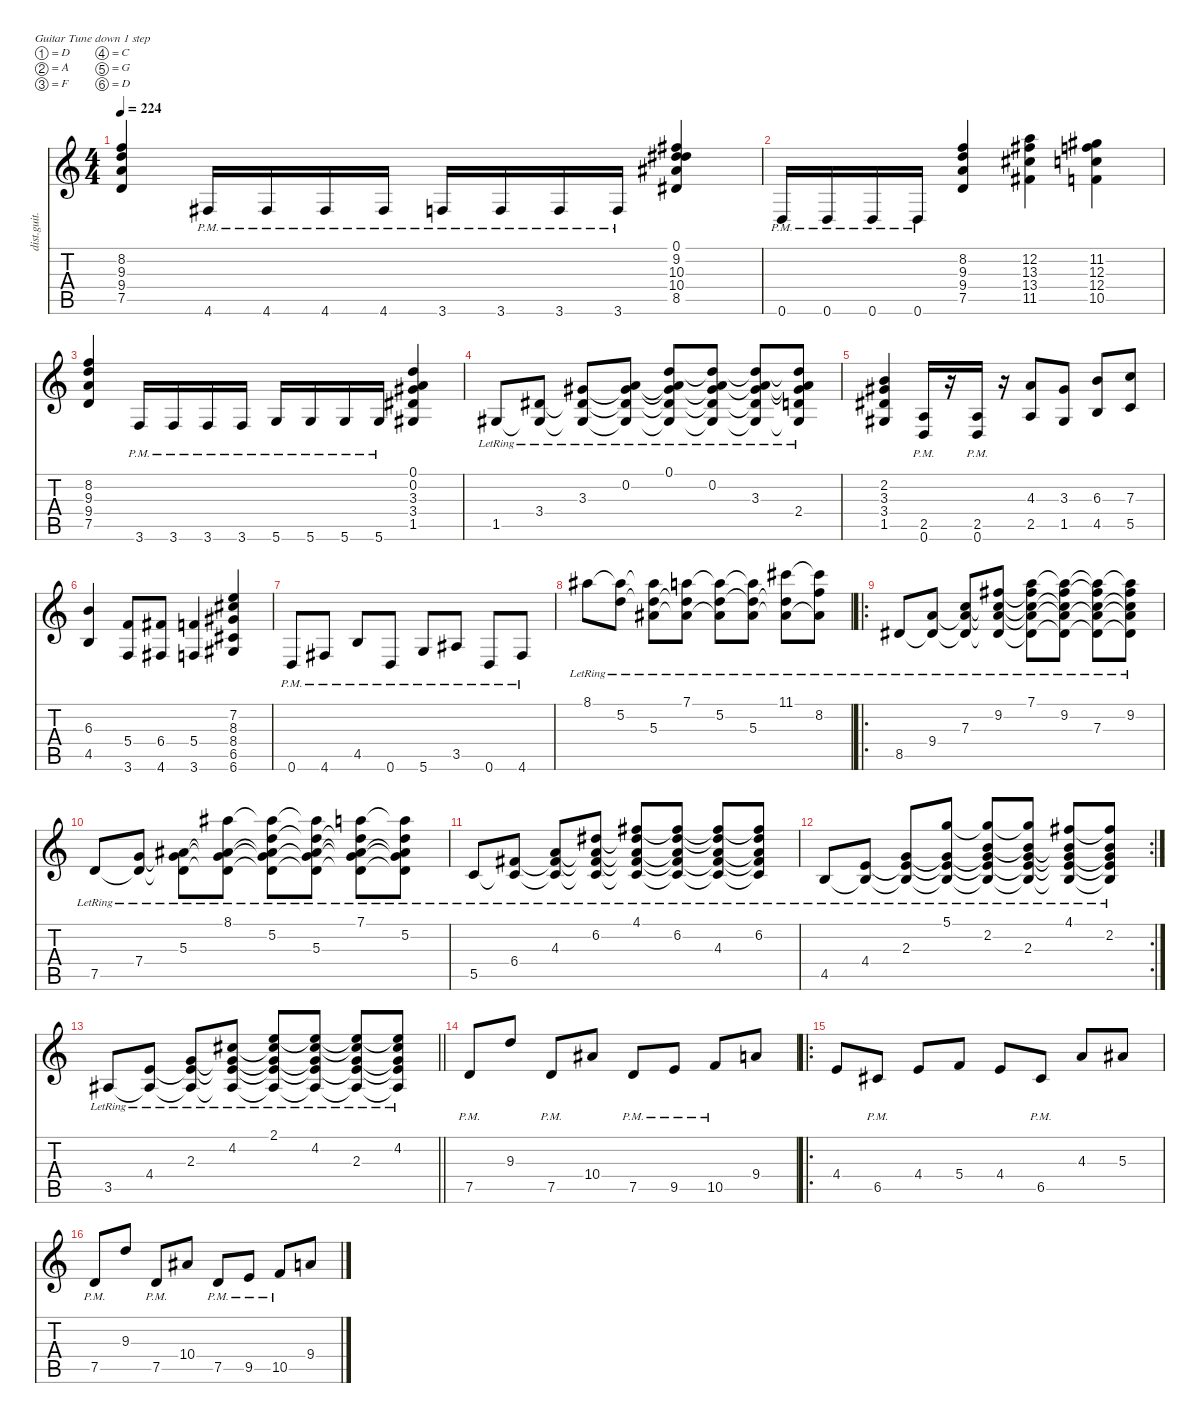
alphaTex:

\defaultSystemsLayout 4
\hideDynamics
\bracketExtendMode nobrackets
\otherSystemsTrackNameOrientation horizontal
\track ("Steffen Kummerer" "dist.guit.") {instrument distortionguitar}
\staff {score tabs}
\tuning (D4 A3 F3 C3 G2 D2)
\ts (4 4)
\tempo 224
\clef g2
\ks c
(8.2 9.3 9.4 7.5).4{dy f beam Up} 4.6{pm acc #}.16{beam Up} 4.6{pm acc #}.16{beam Up} 4.6{pm acc #}.16{beam Up} 4.6{pm acc #}.16{beam Up} 3.6{pm}.16{beam Up} 3.6{pm}.16{beam Up} 3.6{pm}.16{beam Up} 3.6{pm}.16{beam Up} (0.1 9.2{acc #} 10.3{acc #} 10.4{acc #} 8.5{acc #}).4{beam Up} |
0.6{pm}.16{beam Up} 0.6{pm}.16{beam Up} 0.6{pm}.16{beam Up} 0.6{pm}.16{beam Up} (8.2 9.3 9.4 7.5).4{beam Up} (12.2 13.3{acc #} 13.4{acc #} 11.5{acc #}).4{beam Down} (11.2{acc #} 12.3 12.4 10.5).4{beam Down} |
(8.2 9.3 9.4 7.5).4{beam Up} 3.6{pm}.16{beam Up} 3.6{pm}.16{beam Up} 3.6{pm}.16{beam Up} 3.6{pm}.16{beam Up} 5.6{pm}.16{beam Up} 5.6{pm}.16{beam Up} 5.6{pm}.16{beam Up} 5.6{pm}.16{beam Up} (0.1 0.2 3.3{acc #} 3.4{acc #} 1.5{acc #}).4{beam Up} |
1.5{lr acc #}.8{beam Up} (3.4{lr acc #} 1.5{lr t acc #}).8{beam Up} (3.3{lr acc #} 3.4{lr t acc #} 1.5{lr t acc #}).8{beam Up} (0.2{lr} 3.3{lr t acc #} 3.4{lr t acc #} 1.5{lr t acc #}).8{beam Up} (0.1{lr} 0.2{lr t} 3.3{lr t acc #} 3.4{lr t acc #} 1.5{lr t acc #}).8{beam Up} (0.1{lr t} 0.2{lr} 3.3{lr t acc #} 3.4{lr t acc #} 1.5{lr t acc #}).8{beam Up} (0.1{lr t} 0.2{lr t} 3.3{lr acc #} 3.4{lr t acc #} 1.5{lr t acc #}).8{beam Up} (0.1{lr t} 0.2{lr t} 3.3{lr t acc #} 2.4{lr} 1.5{lr t acc #}).8{beam Up} |
(2.2 3.3{acc #} 3.4{acc #} 1.5{acc #}).4{beam Up} (2.5{pm} 0.6{pm}).16{beam Up} r.16{beam Up} (2.5{pm} 0.6{pm}).16{beam Up} r.16{beam Up} (4.3 2.5).8{beam Up} (3.3{acc #} 1.5{acc #}).8{beam Up} (6.3 4.5).8{beam Up} (7.3 5.5).8{beam Up} |
(6.3 4.5).4{beam Up} (5.4 3.6).8{beam Up} (6.4{acc #} 4.6{acc #}).8{beam Up} (5.4 3.6).4{beam Up} (7.2 8.3{acc #} 8.4{acc #} 6.5{acc #} 6.6{acc #}).4{beam Up} |
0.6{pm}.8{beam Up} 4.6{pm acc #}.8{beam Up} 4.5{pm}.8{beam Up} 0.6{pm}.8{beam Up} 5.6{pm}.8{beam Up} 3.5{pm acc #}.8{beam Up} 0.6{pm}.8{beam Up} 4.6{pm acc #}.8{beam Up} |
8.1{lr acc #}.8{beam Down} (8.1{lr t acc #} 5.2{lr}).8{beam Down} (8.1{lr t acc #} 5.2{lr t} 5.3{lr acc #}).8{beam Down} (7.1{lr} 5.2{lr t} 5.3{lr t acc #}).8{beam Down} (7.1{lr t} 5.2{lr} 5.3{lr t acc #}).8{beam Down} (7.1{lr t} 5.2{lr t} 5.3{lr acc #}).8{beam Down} (11.1{lr acc #} 5.2{lr t} 5.3{lr t acc #}).8{beam Down} (11.1{lr t acc #} 8.2{lr} 5.3{lr t acc #}).8{beam Down} |
\ro
8.5{lr acc #}.8{beam Up} (9.4{lr} 8.5{lr t acc #}).8{beam Up} (7.3{lr} 9.4{lr t} 8.5{lr t acc #}).8{beam Up} (9.2{lr acc #} 7.3{lr t} 9.4{lr t} 8.5{lr t acc #}).8{beam Up} (7.1{lr} 9.2{lr t acc #} 7.3{lr t} 9.4{lr t} 8.5{lr t acc #}).8{beam Down} (7.1{lr t} 9.2{lr acc #} 7.3{lr t} 9.4{lr t} 8.5{lr t acc #}).8{beam Down} (7.1{lr t} 9.2{lr t acc #} 7.3{lr} 9.4{lr t} 8.5{lr t acc #}).8{beam Down} (7.1{lr t} 9.2{lr acc #} 7.3{lr t} 9.4{lr t} 8.5{lr t acc #}).8{beam Down} |
7.5{lr}.8{beam Up} (7.4{lr} 7.5{lr t}).8{beam Up} (5.3{lr acc #} 7.4{lr t} 7.5{lr t}).8{beam Down} (8.1{lr acc #} 5.3{lr t acc #} 7.4{lr t} 7.5{lr t}).8{beam Down} (8.1{lr t acc #} 5.2{lr} 5.3{lr t acc #} 7.4{lr t} 7.5{lr t}).8{beam Down} (8.1{lr t acc #} 5.2{lr t} 5.3{lr acc #} 7.4{lr t} 7.5{lr t}).8{beam Down} (7.1{lr} 5.2{lr t} 5.3{lr t acc #} 7.4{lr t} 7.5{lr t}).8{beam Down} (7.1{lr t} 5.2{lr} 5.3{lr t acc #} 7.4{lr t} 7.5{lr t}).8{beam Down} |
5.5{lr}.8{beam Up} (6.4{lr acc #} 5.5{lr t}).8{beam Up} (4.3{lr} 6.4{lr t acc #} 5.5{lr t}).8{beam Up} (6.2{lr acc #} 4.3{lr t} 6.4{lr t acc #} 5.5{lr t}).8{beam Up} (4.1{lr acc #} 6.2{lr t acc #} 4.3{lr t} 6.4{lr t acc #} 5.5{lr t}).8{beam Up} (4.1{lr t acc #} 6.2{lr acc #} 4.3{lr t} 6.4{lr t acc #} 5.5{lr t}).8{beam Up} (4.1{lr t acc #} 6.2{lr t acc #} 4.3{lr} 6.4{lr t acc #} 5.5{lr t}).8{beam Up} (4.1{lr t acc #} 6.2{lr acc #} 4.3{lr t} 6.4{lr t acc #} 5.5{lr t}).8{beam Up} |
\rc 2
4.5{lr}.8{beam Up} (4.4{lr} 4.5{lr t}).8{beam Up} (2.3{lr} 4.4{lr t} 4.5{lr t}).8{beam Up} (5.1{lr} 2.3{lr t} 4.4{lr t} 4.5{lr t}).8{beam Up} (5.1{lr t} 2.2{lr} 2.3{lr t} 4.4{lr t} 4.5{lr t}).8{beam Up} (5.1{lr t} 2.2{lr t} 2.3{lr} 4.4{lr t} 4.5{lr t}).8{beam Up} (4.1{lr acc #} 2.2{lr t} 2.3{lr t} 4.4{lr t} 4.5{lr t}).8{beam Up} (4.1{lr t acc #} 2.2{lr} 2.3{lr t} 4.4{lr t} 4.5{lr t}).8{beam Up} |
\barLineRight lightlight
3.5{lr acc #}.8{beam Up} (4.4{lr} 3.5{lr t acc #}).8{beam Up} (2.3{lr} 4.4{lr t} 3.5{lr t acc #}).8{beam Up} (4.2{lr acc #} 2.3{lr t} 4.4{lr t} 3.5{lr t acc #}).8{beam Up} (2.1{lr} 4.2{lr t acc #} 2.3{lr t} 4.4{lr t} 3.5{lr t acc #}).8{beam Up} (2.1{lr t} 4.2{lr acc #} 2.3{lr t} 4.4{lr t} 3.5{lr t acc #}).8{beam Up} (2.1{lr t} 4.2{lr t acc #} 2.3{lr} 4.4{lr t} 3.5{lr t acc #}).8{beam Up} (2.1{lr t} 4.2{lr acc #} 2.3{lr t} 4.4{lr t} 3.5{lr t acc #}).8{beam Up} |
7.5{pm}.8{beam Up} 9.3.8{beam Up} 7.5{pm}.8{beam Up} 10.4{acc #}.8{beam Up} 7.5{pm}.8{beam Up} 9.5{pm}.8{beam Up} 10.5{pm}.8{beam Up} 9.4.8{beam Up} |
\ro
4.4.8{beam Up} 6.5{pm acc #}.8{beam Up} 4.4.8{beam Up} 5.4.8{beam Up} 4.4.8{beam Up} 6.5{pm acc #}.8{beam Up} 4.3.8{beam Up} 5.3{acc #}.8{beam Up} |
7.5{pm}.8{beam Up} 9.3.8{beam Up} 7.5{pm}.8{beam Up} 10.4{acc #}.8{beam Up} 7.5{pm}.8{beam Up} 9.5{pm}.8{beam Up} 10.5{pm}.8{beam Up} 9.4.8{beam Up}
